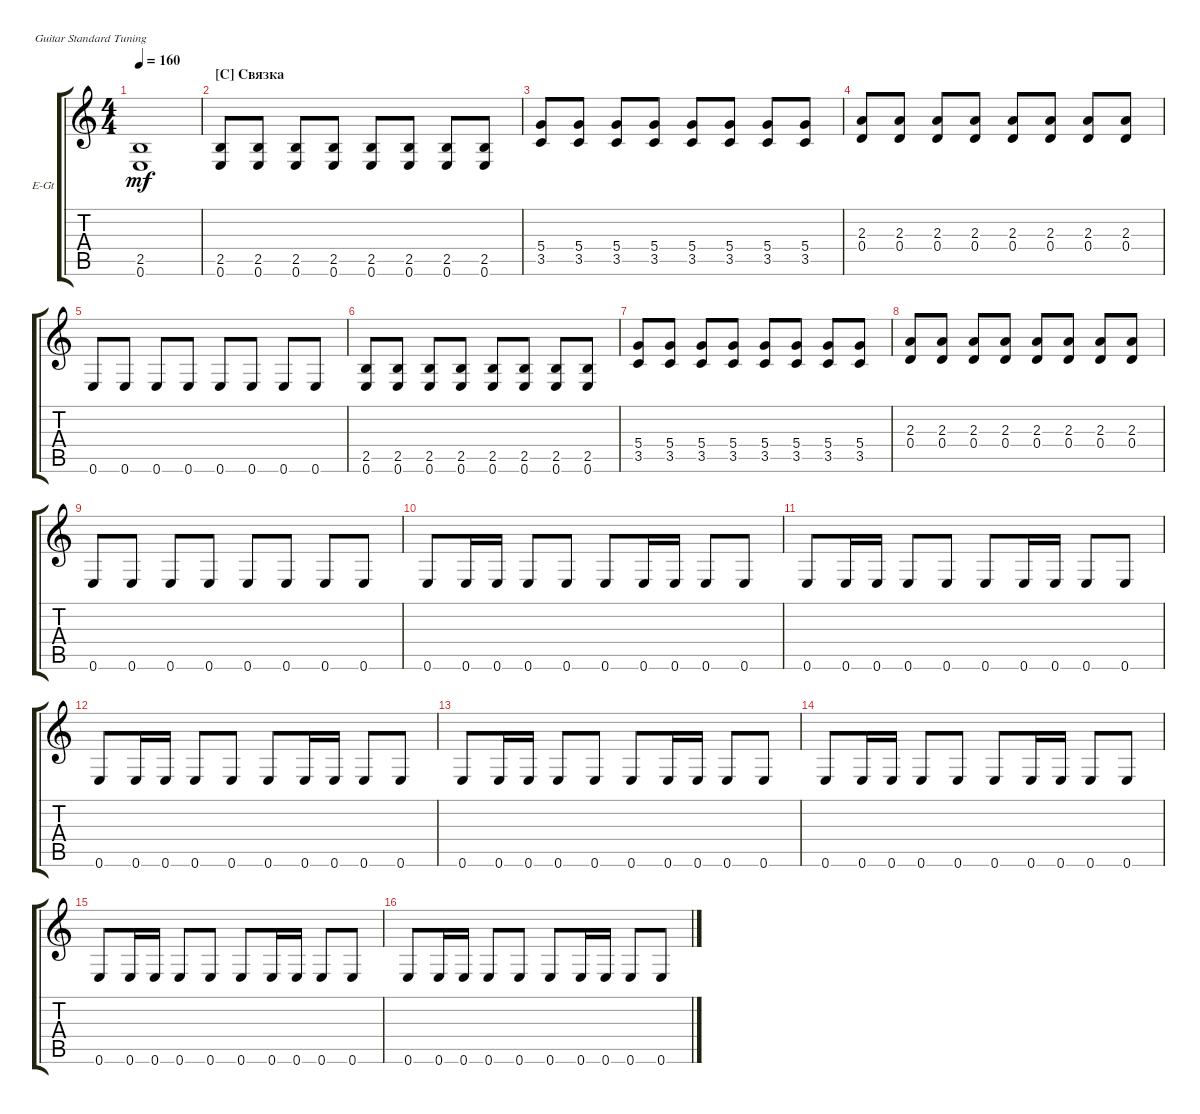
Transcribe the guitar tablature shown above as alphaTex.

\defaultSystemsLayout 4
\bracketExtendMode groupsimilarinstruments
\firstSystemTrackNameOrientation horizontal
\otherSystemsTrackNameOrientation horizontal
\track ("Rhythm Guitar" "E-Gt") {instrument distortionguitar}
\staff {score tabs}
\tuning (E4 B3 G3 D3 A2 E2)
\ts (4 4)
\tempo 160
\clef g2
\scale
0.333333
\ks c
(2.5{t} 0.6{t}).1{dy mf} |
\section ("C" "Связка")
\scale
0.333333 (2.5 0.6).8 (2.5 0.6).8 (2.5 0.6).8 (2.5 0.6).8 (2.5 0.6).8 (2.5 0.6).8 (2.5 0.6).8 (2.5 0.6).8 |
\scale
0.333333 (5.4 3.5).8 (3.5 5.4).8 (3.5 5.4).8 (3.5 5.4).8 (3.5 5.4).8 (3.5 5.4).8 (3.5 5.4).8 (3.5 5.4).8 |
\scale
0.333333 (2.3 0.4).8 (0.4 2.3).8 (0.4 2.3).8 (0.4 2.3).8 (0.4 2.3).8 (0.4 2.3).8 (0.4 2.3).8 (0.4 2.3).8 |
\scale
0.333333 0.6.8 0.6.8 0.6.8 0.6.8 0.6.8 0.6.8 0.6.8 0.6.8 |
\scale
0.333333 (2.5 0.6).8 (2.5 0.6).8 (2.5 0.6).8 (2.5 0.6).8 (2.5 0.6).8 (2.5 0.6).8 (2.5 0.6).8 (2.5 0.6).8 |
\scale
0.333333 (5.4 3.5).8 (3.5 5.4).8 (3.5 5.4).8 (3.5 5.4).8 (3.5 5.4).8 (3.5 5.4).8 (3.5 5.4).8 (3.5 5.4).8 |
\scale
0.333333 (2.3 0.4).8 (0.4 2.3).8 (0.4 2.3).8 (0.4 2.3).8 (0.4 2.3).8 (0.4 2.3).8 (0.4 2.3).8 (0.4 2.3).8 |
\scale
0.333333 0.6.8 0.6.8 0.6.8 0.6.8 0.6.8 0.6.8 0.6.8 0.6.8 |
\scale
0.333333 0.6.8 0.6.16 0.6.16 0.6.8 0.6.8 0.6.8 0.6.16 0.6.16 0.6.8 0.6.8 |
\scale
0.333333 0.6.8 0.6.16 0.6.16 0.6.8 0.6.8 0.6.8 0.6.16 0.6.16 0.6.8 0.6.8 |
\scale
0.333333 0.6.8 0.6.16 0.6.16 0.6.8 0.6.8 0.6.8 0.6.16 0.6.16 0.6.8 0.6.8 |
0.6.8 0.6.16 0.6.16 0.6.8 0.6.8 0.6.8 0.6.16 0.6.16 0.6.8 0.6.8 |
0.6.8 0.6.16 0.6.16 0.6.8 0.6.8 0.6.8 0.6.16 0.6.16 0.6.8 0.6.8 |
0.6.8 0.6.16 0.6.16 0.6.8 0.6.8 0.6.8 0.6.16 0.6.16 0.6.8 0.6.8 |
0.6.8 0.6.16 0.6.16 0.6.8 0.6.8 0.6.8 0.6.16 0.6.16 0.6.8 0.6.8
